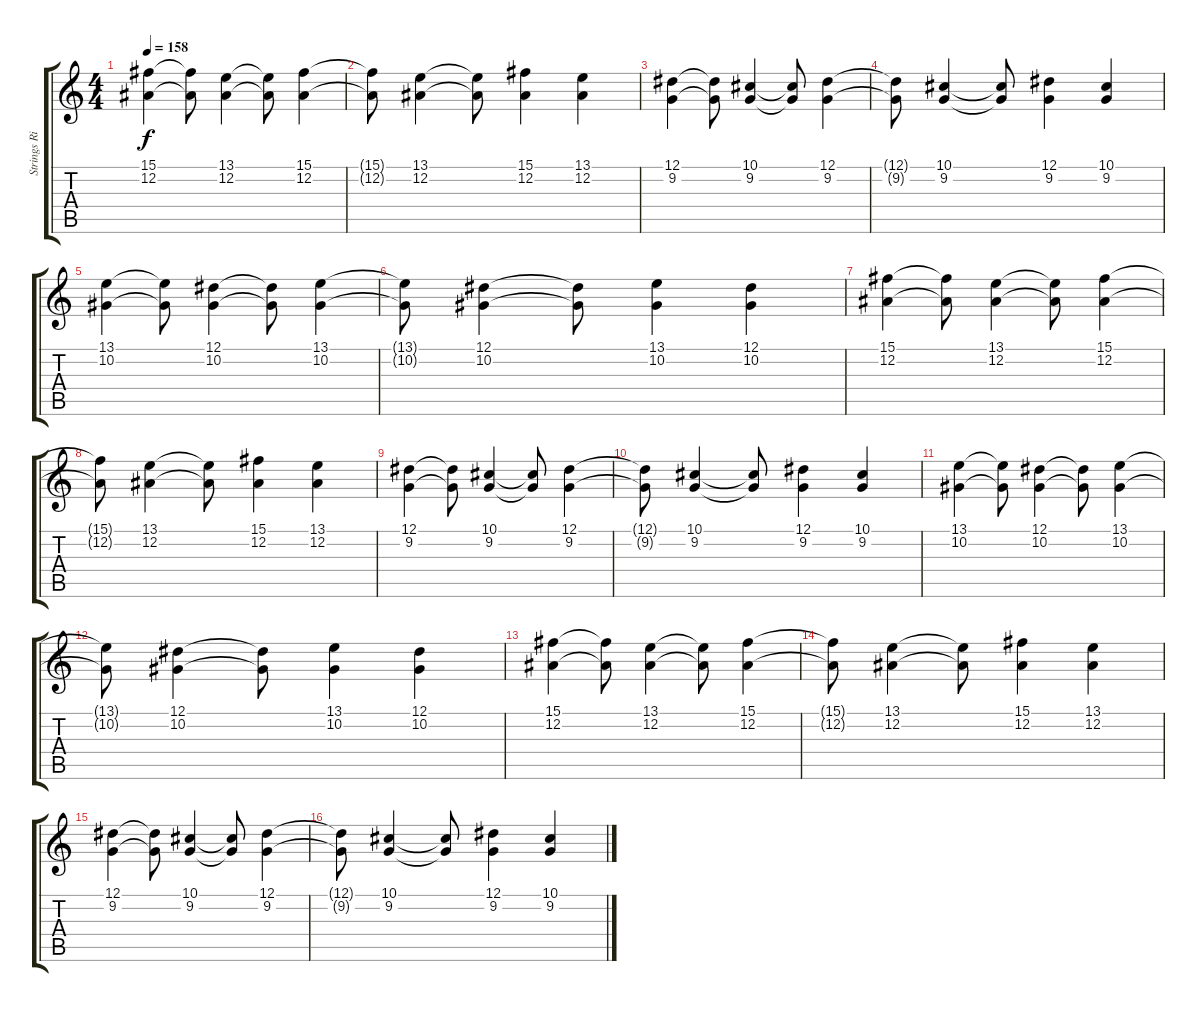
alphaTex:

\track ("Strings RightHand" "Strings Ri") {instrument stringensemble1}
\staff {score tabs}
\tuning (Eb4 Bb3 Gb3 Db3 Ab2 Eb2) {hide}
\ts (4 4)
\tempo 158
\clef g2
\ks c
(15.1 12.2).4{dy f} (15.1{t} 12.2{t}).8 (13.1 12.2).4 (13.1{t} 12.2{t}).8 (15.1 12.2).4 |
(15.1{t} 12.2{t}).8 (13.1 12.2).4 (13.1{t} 12.2{t}).8 (15.1 12.2).4 (13.1 12.2).4 |
(12.1 9.2).4 (12.1{t} 9.2{t}).8 (10.1 9.2).4 (10.1{t} 9.2{t}).8 (12.1 9.2).4 |
(12.1{t} 9.2{t}).8 (10.1 9.2).4 (10.1{t} 9.2{t}).8 (12.1 9.2).4 (10.1 9.2).4 |
(13.1 10.2).4 (13.1{t} 10.2{t}).8 (12.1 10.2).4 (12.1{t} 10.2{t}).8 (13.1 10.2).4 |
(13.1{t} 10.2{t}).8 (12.1 10.2).4 (12.1{t} 10.2{t}).8 (13.1 10.2).4 (12.1 10.2).4 |
(15.1 12.2).4 (15.1{t} 12.2{t}).8 (13.1 12.2).4 (13.1{t} 12.2{t}).8 (15.1 12.2).4 |
(15.1{t} 12.2{t}).8 (13.1 12.2).4 (13.1{t} 12.2{t}).8 (15.1 12.2).4 (13.1 12.2).4 |
(12.1 9.2).4 (12.1{t} 9.2{t}).8 (10.1 9.2).4 (10.1{t} 9.2{t}).8 (12.1 9.2).4 |
(12.1{t} 9.2{t}).8 (10.1 9.2).4 (10.1{t} 9.2{t}).8 (12.1 9.2).4 (10.1 9.2).4 |
(13.1 10.2).4 (13.1{t} 10.2{t}).8 (12.1 10.2).4 (12.1{t} 10.2{t}).8 (13.1 10.2).4 |
(13.1{t} 10.2{t}).8 (12.1 10.2).4 (12.1{t} 10.2{t}).8 (13.1 10.2).4 (12.1 10.2).4 |
(15.1 12.2).4 (15.1{t} 12.2{t}).8 (13.1 12.2).4 (13.1{t} 12.2{t}).8 (15.1 12.2).4 |
(15.1{t} 12.2{t}).8 (13.1 12.2).4 (13.1{t} 12.2{t}).8 (15.1 12.2).4 (13.1 12.2).4 |
(12.1 9.2).4 (12.1{t} 9.2{t}).8 (10.1 9.2).4 (10.1{t} 9.2{t}).8 (12.1 9.2).4 |
(12.1{t} 9.2{t}).8 (10.1 9.2).4 (10.1{t} 9.2{t}).8 (12.1 9.2).4 (10.1 9.2).4
